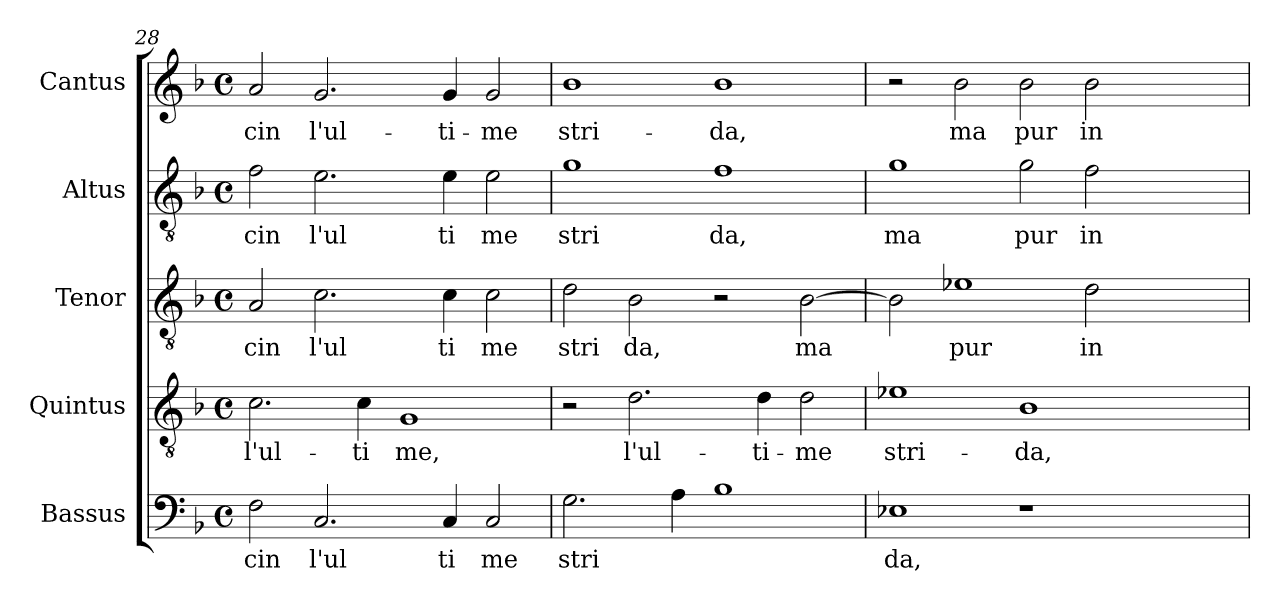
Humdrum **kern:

**kern	**text	**kern	**text	**kern	**text	**kern	**text	**kern	**text
*part5	*part5	*part4	*part4	*part3	*part3	*part2	*part2	*part1	*part1
*staff5	*staff5	*staff4	*staff4	*staff3	*staff3	*staff2	*staff2	*staff1	*staff1
*I"Bassus	*	*I"Quintus	*	*I"Tenor	*	*I"Altus	*	*I"Cantus	*
*clefF4	*	*clefGv2	*	*clefGv2	*	*clefGv2	*	*clefG2	*
*k[b-]	*	*k[b-]	*	*k[b-]	*	*k[b-]	*	*k[b-]	*
*F:	*	*F:	*	*F:	*	*F:	*	*F:	*
*M4/4	*	*M4/4	*	*M4/4	*	*M4/4	*	*M4/4	*
*met(c)	*	*met(c)	*	*met(c)	*	*met(c)	*	*met(c)	*
=28	=28	=28	=28	=28	=28	=28	=28	=28	=28
!	!LO:LY:b:cj	!	!LO:LY:b:cj	!	!LO:LY:b:cj	!	!LO:LY:b:cj	!	!LO:LY:b:cj
2F\	cin	2.c\	l'ul-	2A/	cin	2f\	cin	2a/	-cin
!	!LO:LY:b:cj	!	!	!	!LO:LY:b:cj	!	!LO:LY:b:cj	!	!LO:LY:b:cj
2.C/	l'ul	.	.	2.c\	l'ul	2.e\	l'ul	2.g/	l'ul-
!	!	!	!LO:LY:b:cj	!	!	!	!	!	!
.	.	4c\	-ti	.	.	.	.	.	.
!	!	!	!LO:LY:b:cj	!	!	!	!	!	!
.	.	1G	me,	.	.	.	.	.	.
!	!LO:LY:b:cj	!	!	!	!LO:LY:b:cj	!	!LO:LY:b:cj	!	!LO:LY:b:cj
4C/	ti	.	.	4c\	ti	4e\	ti	4g/	-ti-
!	!LO:LY:b:cj	!	!	!	!LO:LY:b:cj	!	!LO:LY:b:cj	!	!LO:LY:b:cj
2C/	me	.	.	2c\	me	2e\	me	2g/	-me
=29	=29	=29	=29	=29	=29	=29	=29	=29	=29
!	!LO:LY:b	!	!	!	!LO:LY:b:cj	!	!LO:LY:b:cj	!	!LO:LY:b:cj
2.G\	stri	2r	.	2d\	stri	1g	stri	1b-	stri-
!	!	!	!LO:LY:b:cj	!	!LO:LY:b:cj	!	!	!	!
.	.	2.d\	l'ul-	2B-\	da,	.	.	.	.
4A\	.	.	.	.	.	.	.	.	.
!	!	!	!	!	!	!	!LO:LY:b:cj	!	!LO:LY:b:cj
1B-	.	.	.	2r	.	1f	da,	1b-	-da,
!	!	!	!LO:LY:b:cj	!	!	!	!	!	!
.	.	4d\	-ti-	.	.	.	.	.	.
!	!	!	!LO:LY:b:cj	!	!LO:LY:b	!	!	!	!
.	.	2d\	-me	[>2B-\	ma	.	.	.	.
=30	=30	=30	=30	=30	=30	=30	=30	=30	=30
!	!LO:LY:b:cj	!	!LO:LY:b:cj	!	!	!	!LO:LY:b:cj	!	!
1E-X	da,	1e-X	stri-	2B-\]	.	1g	ma	2r	.
!	!	!	!	!	!LO:LY:b:cj	!	!	!	!LO:LY:b:cj
.	.	.	.	1e-	pur	.	.	2b-\	ma
!LO:N:vis=1	!	!	!LO:LY:b:cj	!	!	!	!LO:LY:b:cj	!	!LO:LY:b:cj
0r	.	1B-	-da,	.	.	2g\	pur	2b-\	pur
!	!	!	!	!	!LO:LY:b:cj	!	!LO:LY:b:cj	!	!LO:LY:b:cj
.	.	.	.	2d\	in	2f\	in	2b-\	in
.	.	1ryy	.	1ryy	.	1ryy	.	1ryy	.
=	=	=	=	=	=	=	=	=	=
*-	*-	*-	*-	*-	*-	*-	*-	*-	*-
